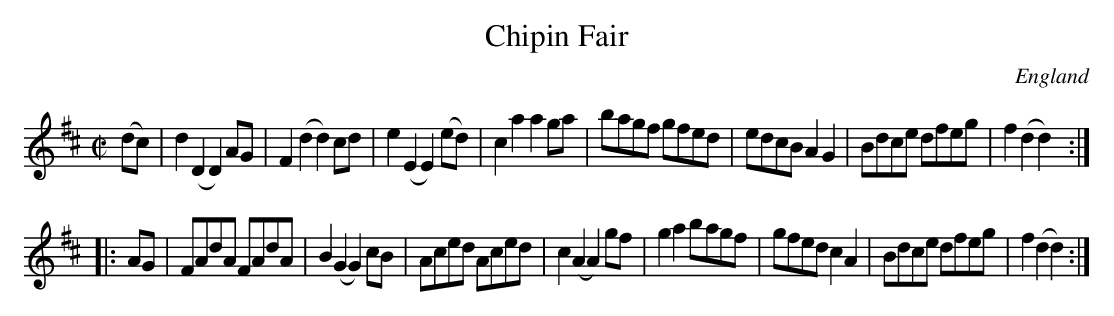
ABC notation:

X:1
T:Chipin Fair
L:1/8
M:C|
O:England
K:D major
(dc) |\
d2(D2 D2)AG   | F2(d2 d2)cd | \
e2(E2 E2)(ed) | c2a2  a2ga  | \
bagf gfed | edcB A2G2 |\
Bdce dfeg | f2(d2 d2) ::
AG |\
FAdA FAdA | B2(G2 G2)cB |\
Aced Aced | c2(A2 A2)gf | \
g2a2 bagf | gfed c2A2 |\
Bdce dfeg | f2(d2 d2):|
